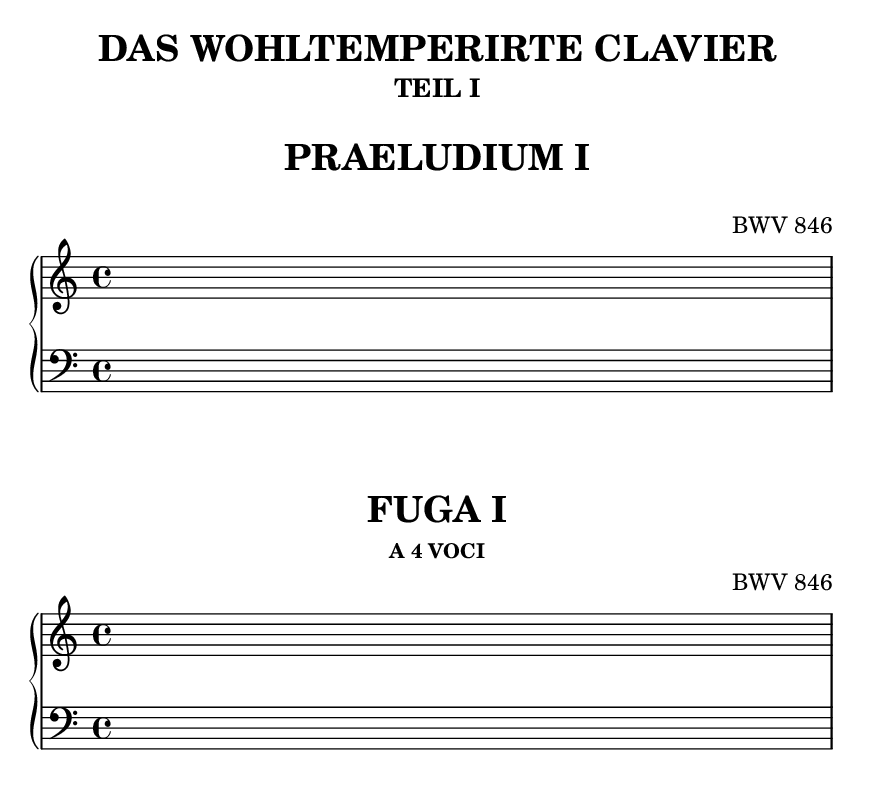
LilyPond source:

%% Generated by lilypond-book
%% Options: [exampleindent=10.16\mm,indent=0\mm,line-width=160\mm,noragged-right,paper-height=845.047\pt,paper-width=597.508\pt,papersize="a5",quote]
\include "lilypond-book-preamble.ly"


% ****************************************************************
% Start cut-&-pastable-section
% ****************************************************************

#(ly:set-option 'eps-box-padding 3.000000)



\paper {
  #(set-paper-size "a5")
  indent = 0\mm
  ragged-right = ##f
}

\layout {
  
}




% ****************************************************************
% ly snippet:
% ****************************************************************
\sourcefileline 745
\book {
  \paper {
    print-all-headers = ##t
  }
  \header {
    title = "DAS WOHLTEMPERIRTE CLAVIER"
    subtitle = "TEIL I"
    % Do not display the default LilyPond footer for this book
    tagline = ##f
  }
  \markup { \vspace #1 }
  \score {
    \header {
      title = "PRAELUDIUM I"
      opus = "BWV 846"
      % Do not display the subtitle for this score
      subtitle = ##f
    }
    \new PianoStaff <<
      \new Staff { s1 }
      \new Staff { \clef "bass" s1 }
    >>
  }
  \score {
    \header {
      title = "FUGA I"
      subsubtitle = "A 4 VOCI"
      opus = "BWV 846"
      % Do not display the subtitle for this score
      subtitle = ##f
    }
    \new PianoStaff <<
      \new Staff { s1 }
      \new Staff { \clef "bass" s1 }
    >>
  }
}


% ****************************************************************
% end ly snippet
% ****************************************************************
